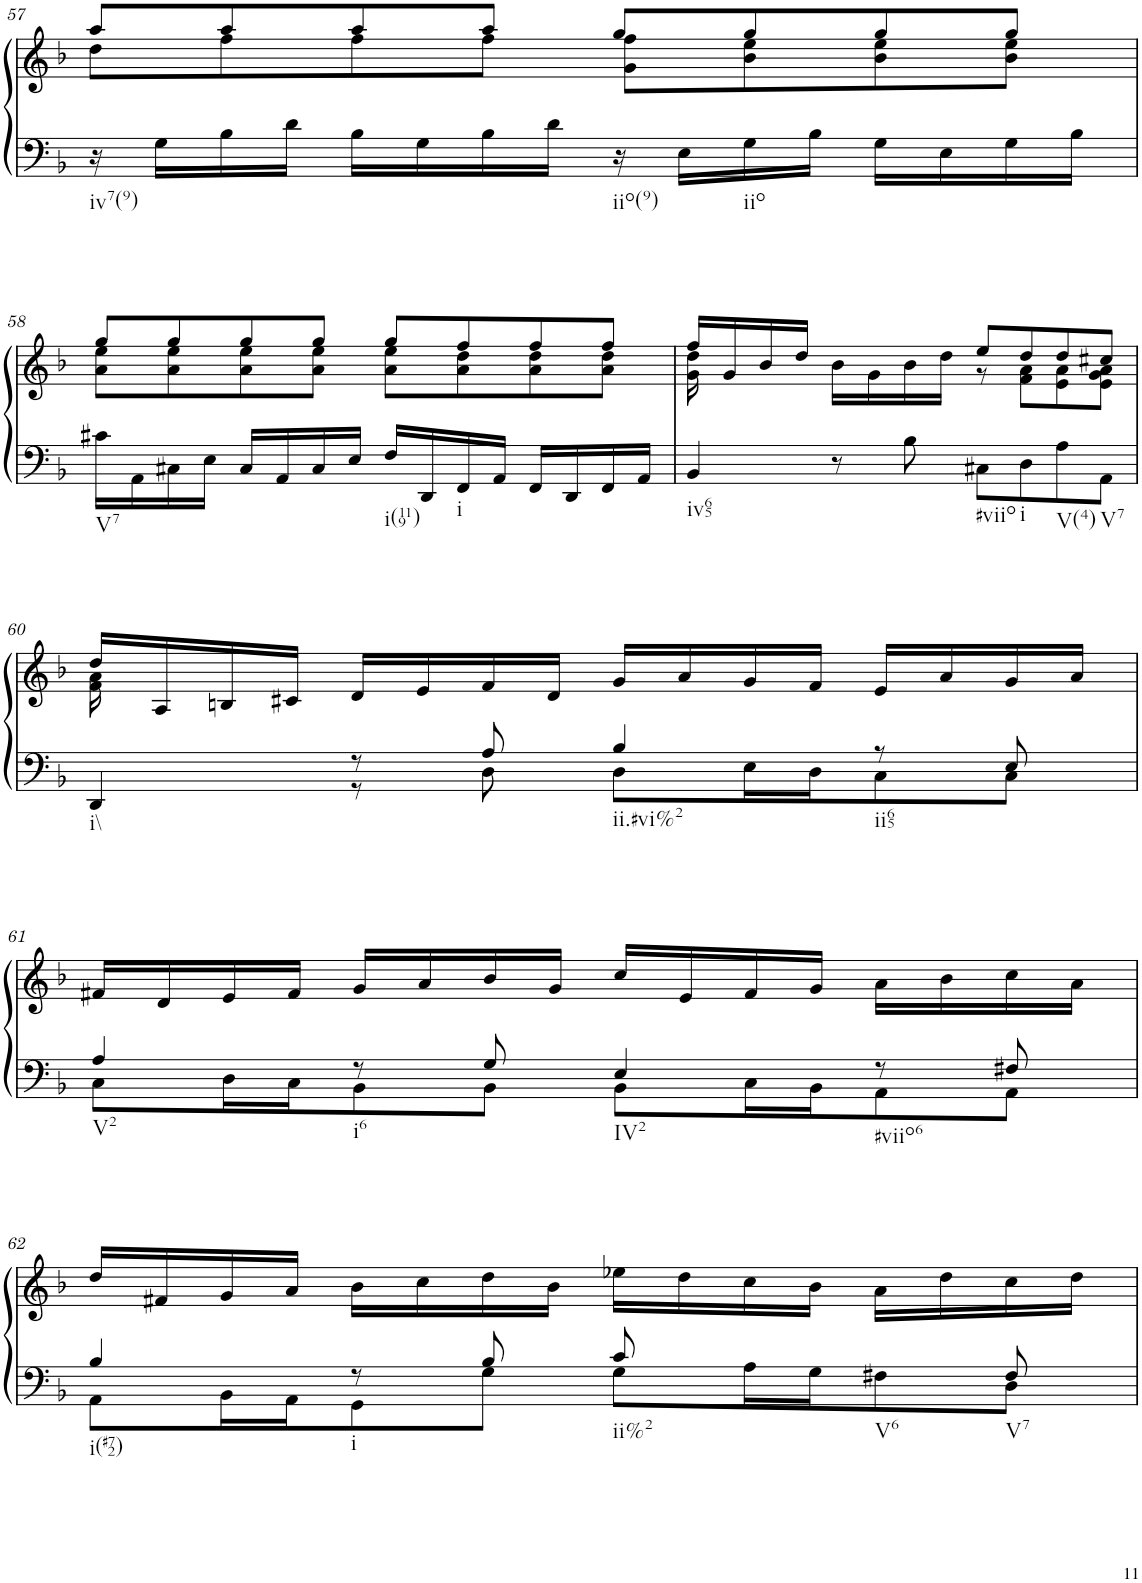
**kern	**kern
*part1	*part1
*staff2	*staff1
*I"Klavier linke Hand	*
!!LO:PB:g=z
*clefF4	*clefG2
*k[b-]	*k[b-]
*M2/2	*M2/2
=57	=57
*	*^
!LO:TX:b:t=iv7(9)	!	!
16r	8aa/L	8dd\L
16G\LL	.	.
16B-\	8aa/	8ff\
16d\JJ	.	.
16B-\LL	8aa/	8ff\
16G\	.	.
16B-\	8aa/J	8ff\J
16d\JJ	.	.
!LO:TX:b:t=iio(9)	!	!
16r	8gg/L	8g\ 8ff\L
16E\LL	.	.
!LO:TX:b:t=iio	!	!
16G\	8gg/	8b-\ 8ee\
16B-\JJ	.	.
16G\LL	8gg/	8b-\ 8ee\
16E\	.	.
16G\	8gg/J	8b-\ 8ee\J
16B-\JJ	.	.
!!LO:LB:g=z	!!
=58	=58	=58
!LO:TX:b:t=V7	!	!
16c#X\LL	8gg/L	8a\ 8ee\L
16AA\	.	.
16C#X\	8gg/	8a\ 8ee\
16E\JJ	.	.
16C#/LL	8gg/	8a\ 8ee\
16AA/	.	.
16C#/	8gg/J	8a\ 8ee\J
16E/JJ	.	.
!LO:TX:b:t=i(119)	!	!
16F/LL	8gg/L	8a\ 8ee\L
16DD/	.	.
!LO:TX:b:t=i	!	!
16FF/	8ff/	8a\ 8dd\
16AA/JJ	.	.
16FF/LL	8ff/	8a\ 8dd\
16DD/	.	.
16FF/	8ff/J	8a\ 8dd\J
16AA/JJ	.	.
=59	=59	=59
!LO:TX:b:t=iv65	!	!
4BB-/	16ff/LL	16g\ 16dd\
.	16g/	4..ryy
.	16b-/	.
.	16dd/JJ	.
8r	16b-\LL	.
.	16g\	.
8B-\	16b-\	.
.	16dd\JJ	.
!LO:TX:b:t=#viio	!	!
8C#X\L	8ee/L	8r
!LO:TX:b:t=i	!	!
8D\	8dd/	8f\ 8a\L
!LO:TX:b:t=V(4)	!	!
8A\	8dd/	8e\ 8a\
!LO:TX:b:t=V7	!	!
8AA\J	8cc#X/J	8e\ 8g\ 8a\J
!!LO:LB:g=z	!!
=60	=60	=60
*^	*	*
!LO:TX:b:t=i\\	!	!	!
4DD/	4ryy	16dd/LL	16f\ 16a\
.	.	16A/	2...ryy
.	.	16Bn/	.
.	.	16c#X/JJ	.
8r	8r	16d/LL	.
.	.	16e/	.
8A/	8D\	16f/	.
.	.	16d/JJ	.
!LO:TX:b:t=ii.#vi%2	!	!	!
4B-/	8D\L	16g/LL	.
.	.	16a/	.
.	16E\L	16g/	.
.	16D\J	16f/JJ	.
!LO:TX:b:t=ii65	!	!	!
8r	8C\	16e/LL	.
.	.	16a/	.
8E/	8C\J	16g/	.
.	.	16a/JJ	.
*	*	*v	*v
!!LO:LB:g=z
=61	=61	=61
!LO:TX:b:t=V2	!	!
4A/	8C\L	16f#X/LL
.	.	16d/
.	16D\L	16e/
.	16C\J	16f#/JJ
!LO:TX:b:t=i6	!	!
8r	8BB-\	16g/LL
.	.	16a/
8G/	8BB-\J	16b-/
.	.	16g/JJ
!LO:TX:b:t=IV2	!	!
4E/	8BB-\L	16cc/LL
.	.	16e/
.	16C\L	16f#/
.	16BB-\J	16g/JJ
!LO:TX:b:t=#viio6	!	!
8r	8AA\	16a\LL
.	.	16b-\
8F#X/	8AA\J	16cc\
.	.	16a\JJ
!!LO:LB:g=z
=62	=62	=62
*	*	*^
!LO:TX:b:t=i(#72)	!	!	!
4B-/	8AA\L	16dd/LL	4ryy
.	.	16f#X/	.
.	16BB-\L	16g/	.
.	16AA\J	16a/JJ	.
!LO:TX:b:t=i	!	!	!
8r	8GG\	2.ryy	16b-\LL
.	.	.	16cc\
8B-/	8G\J	.	16dd\
.	.	.	16b-\JJ
!LO:TX:b:t=ii%2	!	!	!
8c/	8G\L	.	16ee-X\LL
.	.	.	16dd\
8ryy	16A\L	.	16cc\
.	16G\J	.	16b-\JJ
!LO:TX:b:t=V6	!	!	!
8ryy	8F#X\	.	16a\LL
.	.	.	16dd\
!LO:TX:b:t=V7	!	!	!
8F#/	8D\J	.	16cc\
.	.	.	16dd\JJ
*v	*v	*	*
*	*v	*v
=	=
*-	*-
